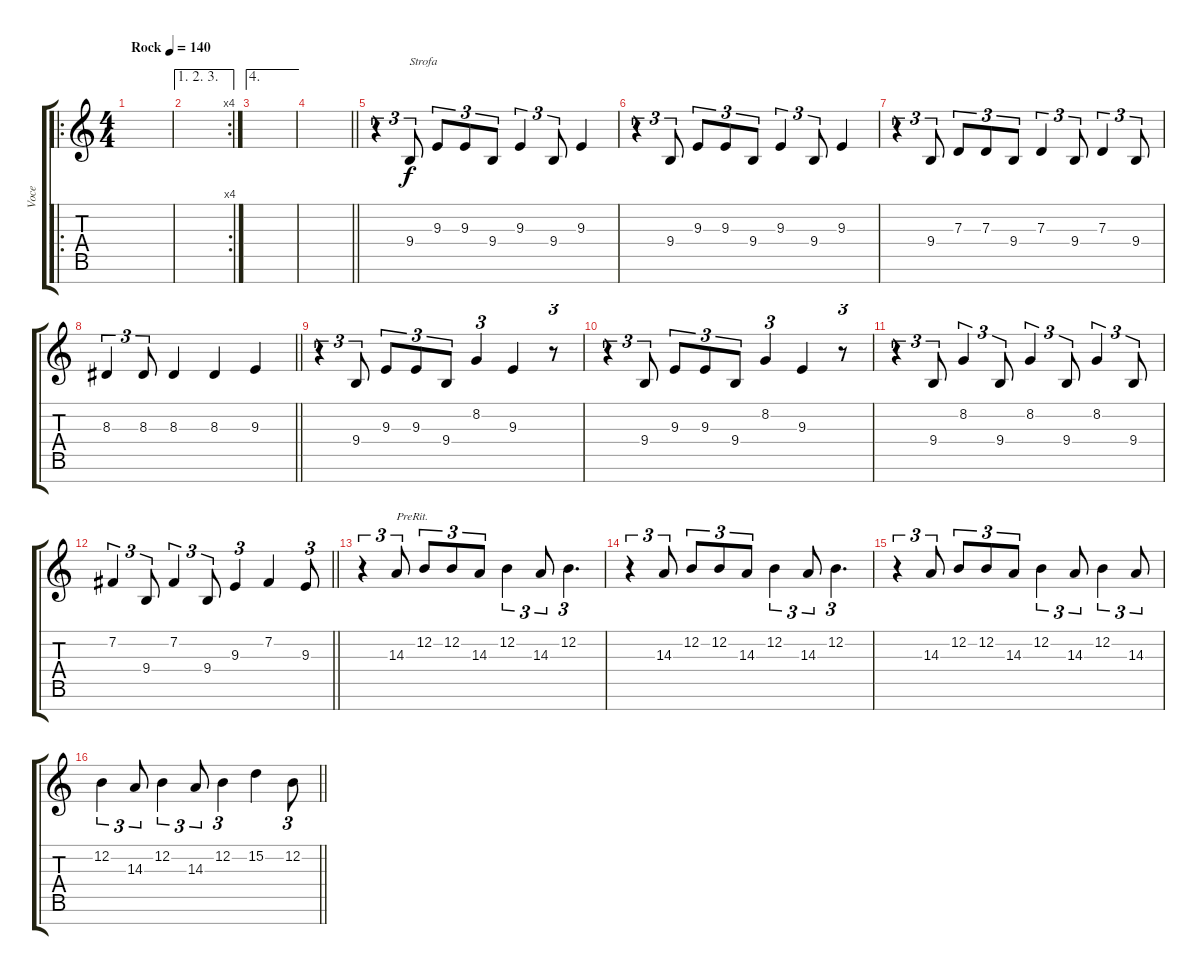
\track ("Voce" "Voce") {instrument lead1square}
\staff {score tabs}
\tuning (E4 B3 G3 D3 A2 E2 B1) {hide}
\ro
\ts (4 4)
\tempo (140 "Rock")
\clef g2
\ks c
|
\ae (1 2 3)
\rc 4
|
\ae 4
|
\barLineRight lightlight
|
r.4{tu (3 2)} 9.4.8{tu (3 2) txt "Strofa"} 9.3.8{tu (3 2)} 9.3.8{tu (3 2)} 9.4.8{tu (3 2)} 9.3.4{tu (3 2)} 9.4.8{tu (3 2)} 9.3.4 |
r.4{tu (3 2)} 9.4.8{tu (3 2)} 9.3.8{tu (3 2)} 9.3.8{tu (3 2)} 9.4.8{tu (3 2)} 9.3.4{tu (3 2)} 9.4.8{tu (3 2)} 9.3.4 |
r.4{tu (3 2)} 9.4.8{tu (3 2)} 7.3.8{tu (3 2)} 7.3.8{tu (3 2)} 9.4.8{tu (3 2)} 7.3.4{tu (3 2)} 9.4.8{tu (3 2)} 7.3.4{tu (3 2)} 9.4.8{tu (3 2)} |
\barLineRight lightlight
8.3.4{tu (3 2)} 8.3.8{tu (3 2)} 8.3.4 8.3.4 9.3.4 |
r.4{tu (3 2)} 9.4.8{tu (3 2)} 9.3.8{tu (3 2)} 9.3.8{tu (3 2)} 9.4.8{tu (3 2)} 8.2.4{tu (3 2)} 9.3.4 r.8{tu (3 2)} |
r.4{tu (3 2)} 9.4.8{tu (3 2)} 9.3.8{tu (3 2)} 9.3.8{tu (3 2)} 9.4.8{tu (3 2)} 8.2.4{tu (3 2)} 9.3.4 r.8{tu (3 2)} |
r.4{tu (3 2)} 9.4.8{tu (3 2)} 8.2.4{tu (3 2)} 9.4.8{tu (3 2)} 8.2.4{tu (3 2)} 9.4.8{tu (3 2)} 8.2.4{tu (3 2)} 9.4.8{tu (3 2)} |
\barLineRight lightlight
7.2.4{tu (3 2)} 9.4.8{tu (3 2)} 7.2.4{tu (3 2)} 9.4.8{tu (3 2)} 9.3.4{tu (3 2)} 7.2.4 9.3.8{tu (3 2)} |
r.4{tu (3 2)} 14.3.8{tu (3 2) txt "PreRit."} 12.2.8{tu (3 2)} 12.2.8{tu (3 2)} 14.3.8{tu (3 2)} 12.2.4{tu (3 2)} 14.3.8{tu (3 2)} 12.2.4{d tu (3 2)} |
r.4{tu (3 2)} 14.3.8{tu (3 2)} 12.2.8{tu (3 2)} 12.2.8{tu (3 2)} 14.3.8{tu (3 2)} 12.2.4{tu (3 2)} 14.3.8{tu (3 2)} 12.2.4{d tu (3 2)} |
r.4{tu (3 2)} 14.3.8{tu (3 2)} 12.2.8{tu (3 2)} 12.2.8{tu (3 2)} 14.3.8{tu (3 2)} 12.2.4{tu (3 2)} 14.3.8{tu (3 2)} 12.2.4{tu (3 2)} 14.3.8{tu (3 2)} |
\barLineRight lightlight
12.2.4{tu (3 2)} 14.3.8{tu (3 2)} 12.2.4{tu (3 2)} 14.3.8{tu (3 2)} 12.2.4{tu (3 2)} 15.2.4 12.2.8{tu (3 2)}
